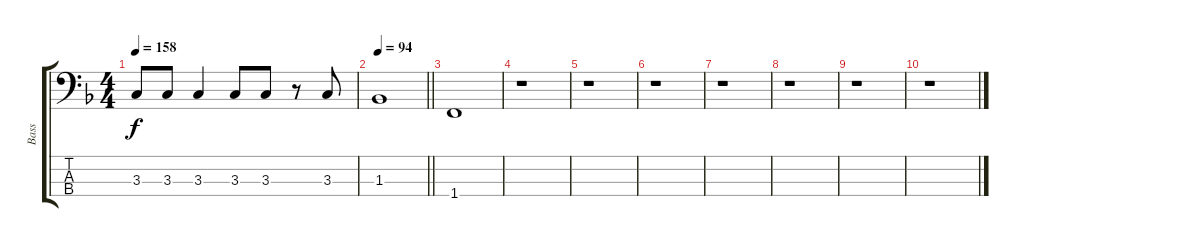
\track ("Bass" "Bass") {instrument acousticbass}
\staff {score tabs}
\tuning (G2 D2 A1 E1) {hide}
\ts (4 4)
\tempo 158
\clef f4
\ks f
3.3.8{dy f} 3.3.8 3.3.4 3.3.8 3.3.8 r.8 3.3.8 |
\tempo 94
\barLineRight lightlight
1.3.1 |
\section ("" "")
1.4.1 |
r.1 |
r.1 |
r.1 |
r.1 |
r.1 |
r.1 |
r.1
